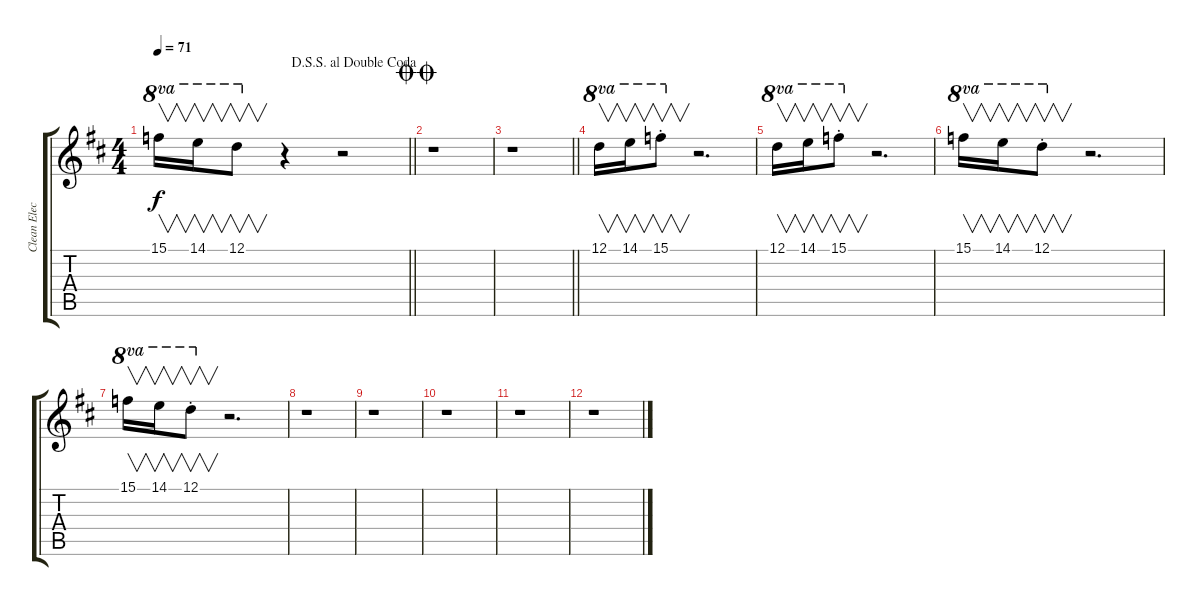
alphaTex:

\track ("Clean Electric" "Clean Elec") {instrument electricguitarclean}
\staff {score tabs}
\tuning (D4 A3 F3 C3 G2 D2) {hide}
\ts (4 4)
\jump dalsegnosegnoaldoublecoda
\tempo 71
\clef g2
\barLineRight lightlight
\ks d
15.1.16{v ot 8va dy f} 14.1.16{v ot 8va} 12.1.8{v ot 8va} r.4 r.2 |
\jump doublecoda
r.1 |
\barLineRight lightlight
r.1 |
12.1.16{v ot 8va} 14.1.16{v ot 8va} 15.1{st}.8{v ot 8va} r.2{d} |
12.1.16{v ot 8va} 14.1.16{v ot 8va} 15.1{st}.8{v ot 8va} r.2{d} |
15.1.16{v ot 8va} 14.1.16{v ot 8va} 12.1{st}.8{v ot 8va} r.2{d} |
15.1.16{v ot 8va} 14.1.16{v ot 8va} 12.1{st}.8{v ot 8va} r.2{d} |
r.1 |
r.1 |
r.1 |
r.1 |
r.1
